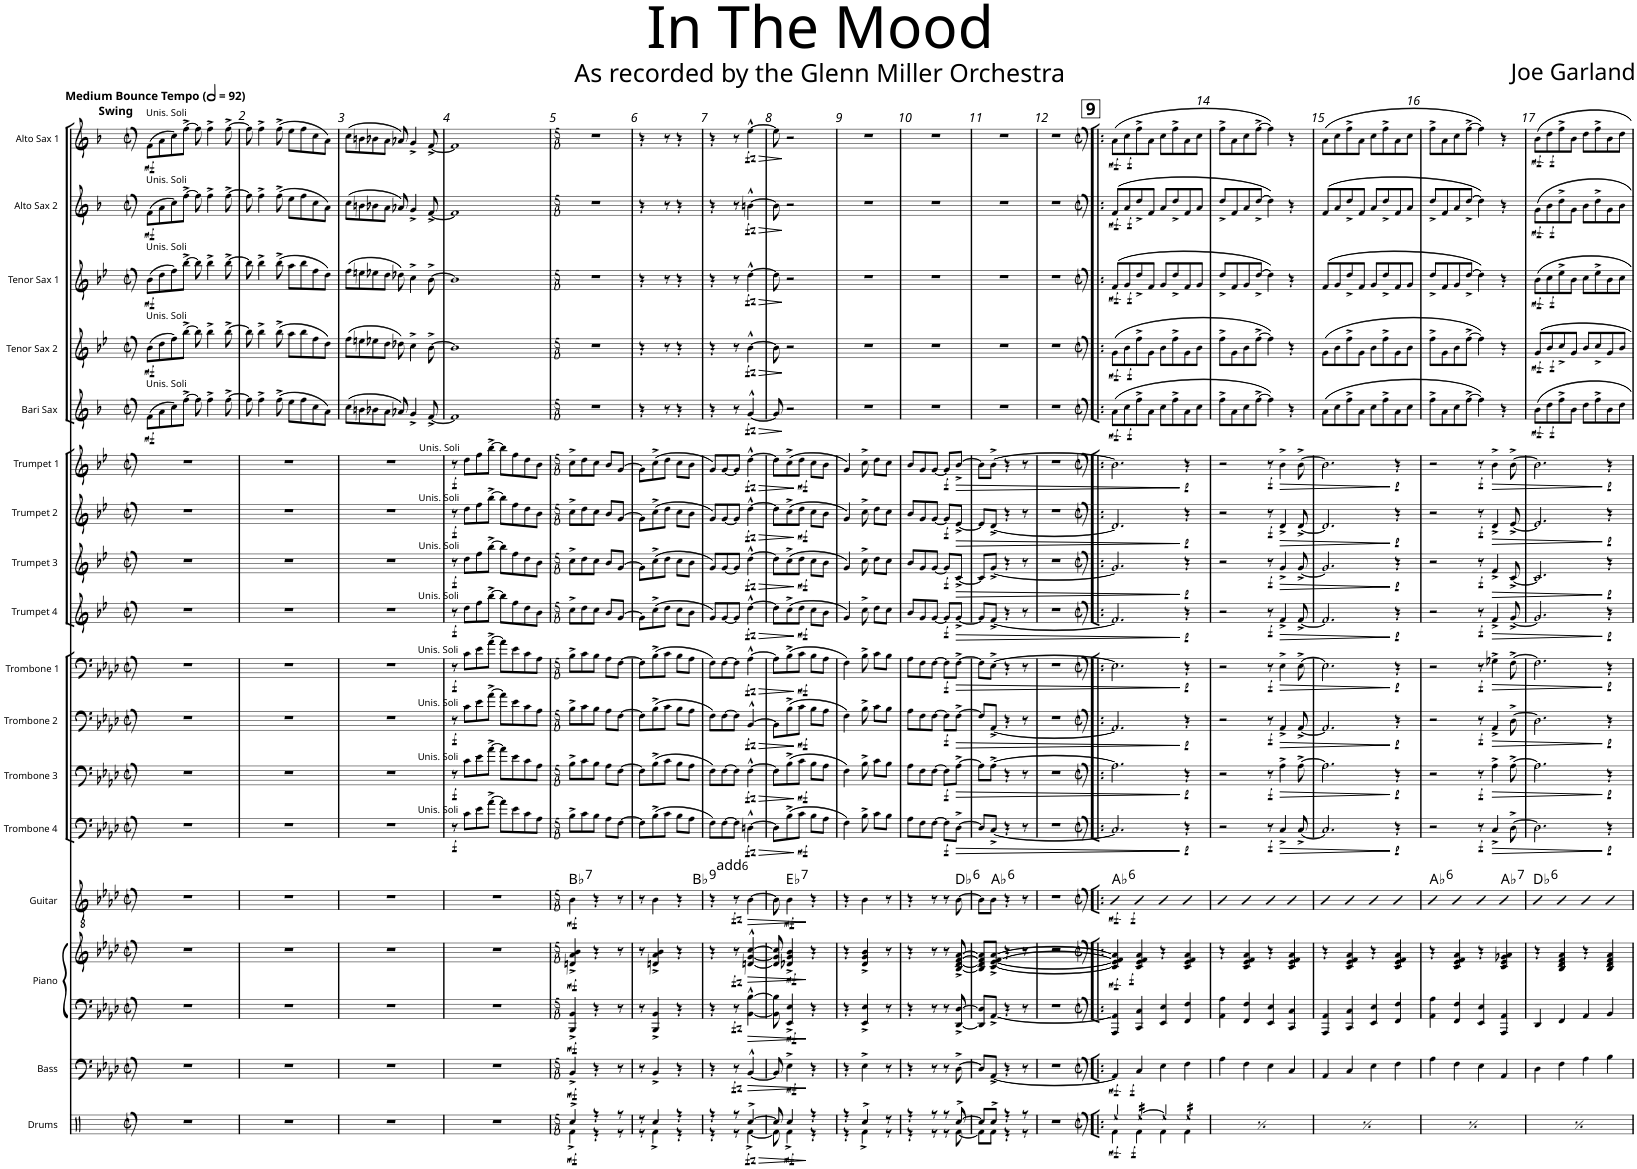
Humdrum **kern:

**kern	**dynam	**kern	**dynam	**kern	**kern	**dynam	**kern	**dynam	**harte	**kern	**dynam	**kern	**dynam	**kern	**dynam	**kern	**dynam	**kern	**dynam	**kern	**dynam	**kern	**dynam	**kern	**dynam	**kern	**dynam	**kern	**dynam	**kern	**dynam	**kern	**dynam	**kern	**dynam
*part17	*part17	*part16	*part16	*part15	*part15	*part15	*part14	*part14	*part14	*part13	*part13	*part12	*part12	*part11	*part11	*part10	*part10	*part9	*part9	*part8	*part8	*part7	*part7	*part6	*part6	*part5	*part5	*part4	*part4	*part3	*part3	*part2	*part2	*part1	*part1
*staff18	*staff18	*staff17	*staff17	*staff16	*staff15	*staff15/16	*staff14	*staff14	*	*staff13	*staff13	*staff12	*staff12	*staff11	*staff11	*staff10	*staff10	*staff9	*staff9	*staff8	*staff8	*staff7	*staff7	*staff6	*staff6	*staff5	*staff5	*staff4	*staff4	*staff3	*staff3	*staff2	*staff2	*staff1	*staff1
*I"Drums	*	*I"Bass	*	*I"Piano	*	*	*I"Guitar	*	*	*I"Trombone 4	*	*I"Trombone 3	*	*I"Trombone 2	*	*I"Trombone 1	*	*I"Trumpet 4	*	*I"Trumpet 3	*	*I"Trumpet 2	*	*I"Trumpet 1	*	*I"Bari Sax	*	*I"Tenor Sax 2	*	*I"Tenor Sax 1	*	*I"Alto Sax 2	*	*I"Alto Sax 1	*
*I'Drums	*	*I'Bass	*	*I'Pno.	*	*	*I'Gtr.	*	*	*I'Tbn. 4	*	*I'Tbn. 3	*	*I'Tbn. 2	*	*I'Tbn. 1	*	*I'Tpt. 4	*	*I'Tpt. 3	*	*I'Tpt. 2	*	*I'Tpt. 1	*	*I'Bari	*	*I'Tenor 2	*	*I'Tenor 1	*	*I'Alto 2	*	*I'Alto 1	*
*clefX	*	*clefF4	*	*clefF4	*clefG2	*	*clefGv2	*	*	*clefF4	*	*clefF4	*	*clefF4	*	*clefF4	*	*clefG2	*	*clefG2	*	*clefG2	*	*clefG2	*	*clefG2	*	*clefG2	*	*clefG2	*	*clefG2	*	*clefG2	*
*	*	*Trd7c12	*	*	*	*	*	*	*	*	*	*	*	*	*	*	*	*Trd1c2	*	*Trd1c2	*	*Trd1c2	*	*Trd1c2	*	*Trd12c21	*	*Trd8c14	*	*Trd8c14	*	*Trd5c9	*	*Trd5c9	*
*k[]	*	*k[b-e-a-d-]	*	*k[b-e-a-d-]	*k[b-e-a-d-]	*	*k[b-e-a-d-]	*	*	*k[b-e-a-d-]	*	*k[b-e-a-d-]	*	*k[b-e-a-d-]	*	*k[b-e-a-d-]	*	*k[b-e-]	*	*k[b-e-]	*	*k[b-e-]	*	*k[b-e-]	*	*k[b-]	*	*k[b-e-]	*	*k[b-e-]	*	*k[b-]	*	*k[b-]	*
*M2/2	*	*M2/2	*	*M2/2	*M2/2	*	*M2/2	*	*	*M2/2	*	*M2/2	*	*M2/2	*	*M2/2	*	*M2/2	*	*M2/2	*	*M2/2	*	*M2/2	*	*M2/2	*	*M2/2	*	*M2/2	*	*M2/2	*	*M2/2	*
*met(c|)	*	*met(c|)	*	*met(c|)	*met(c|)	*	*met(c|)	*	*	*met(c|)	*	*met(c|)	*	*met(c|)	*	*met(c|)	*	*met(c|)	*	*met(c|)	*	*met(c|)	*	*met(c|)	*	*met(c|)	*	*met(c|)	*	*met(c|)	*	*met(c|)	*	*met(c|)	*
*MM184	*	*MM184	*	*MM184	*MM184	*	*MM184	*	*	*MM184	*	*MM184	*	*MM184	*	*MM184	*	*MM184	*	*MM184	*	*MM184	*	*MM184	*	*MM184	*	*MM184	*	*MM184	*	*MM184	*	*MM184	*
=1	=1	=1	=1	=1	=1	=1	=1	=1	=1	=1	=1	=1	=1	=1	=1	=1	=1	=1	=1	=1	=1	=1	=1	=1	=1	=1	=1	=1	=1	=1	=1	=1	=1	=1	=1
!	!	!	!	!	!	!	!	!	!	!	!	!	!	!	!	!	!	!	!	!	!	!	!	!	!	!	!	!	!	!	!	!	!	!LO:TX:a:t=Unis. Soli	!
!	!	!	!	!	!	!	!	!	!	!	!	!	!	!	!	!	!	!	!	!	!	!	!	!	!	!	!	!	!	!	!	!	!	!LO:TX:a:B:t=Swing	!
!	!	!	!	!	!	!	!	!	!	!	!	!	!	!	!	!	!	!	!	!	!	!	!	!	!	!	!	!	!	!	!	!	!	!LO:TX:a:B:t=Medium Bounce Tempo	!
!	!	!	!	!	!	!	!	!	!	!	!	!	!	!	!	!	!	!	!	!	!	!	!	!	!	!	!	!	!	!	!	!LO:TX:a:t=Unis. Soli	!	!	!
!	!	!	!	!	!	!	!	!	!	!	!	!	!	!	!	!	!	!	!	!	!	!	!	!	!	!	!	!	!	!LO:TX:a:t=Unis. Soli	!	!	!	!	!
!	!	!	!	!	!	!	!	!	!	!	!	!	!	!	!	!	!	!	!	!	!	!	!	!	!	!	!	!LO:TX:a:t=Unis. Soli	!	!	!	!	!	!	!
!	!	!	!	!	!	!	!	!	!	!	!	!	!	!	!	!	!	!	!	!	!	!	!	!	!	!LO:TX:a:t=Unis. Soli	!	!	!	!	!	!	!	!	!
!	!	!	!	!	!	!	!	!	!	!	!	!	!	!	!	!	!	!	!	!	!	!	!	!	!	!	!LO:DY:b	!	!LO:DY:b	!	!LO:DY:b	!	!LO:DY:b	!	!LO:DY:b
1r	.	1r	.	1r	1r	.	1r	.	.	1r	.	1r	.	1r	.	1r	.	1r	.	1r	.	1r	.	1r	.	(8f\L	mf	(8b-\L	mf	(8b-\L	mf	(8f\L	mf	(8f\L	mf
.	.	.	.	.	.	.	.	.	.	.	.	.	.	.	.	.	.	.	.	.	.	.	.	.	.	8a\	.	8dd\	.	8dd\	.	8a\	.	8a\	.
.	.	.	.	.	.	.	.	.	.	.	.	.	.	.	.	.	.	.	.	.	.	.	.	.	.	8cc\)	.	8ff\)	.	8ff\)	.	8cc\)	.	8cc\)	.
.	.	.	.	.	.	.	.	.	.	.	.	.	.	.	.	.	.	.	.	.	.	.	.	.	.	[8ff^\J	.	[8bb-^\J	.	[8bb-^\J	.	[8ff^\J	.	[8ff^\J	.
.	.	.	.	.	.	.	.	.	.	.	.	.	.	.	.	.	.	.	.	.	.	.	.	.	.	8ff\]	.	8bb-\]	.	8bb-\]	.	8ff\]	.	8ff\]	.
.	.	.	.	.	.	.	.	.	.	.	.	.	.	.	.	.	.	.	.	.	.	.	.	.	.	4ff^\	.	4bb-^\	.	4bb-^\	.	4ff^\	.	4ff^\	.
.	.	.	.	.	.	.	.	.	.	.	.	.	.	.	.	.	.	.	.	.	.	.	.	.	.	[8ff^\	.	[8bb-^\	.	[8bb-^\	.	[8ff^\	.	[8ff^\	.
=2	=2	=2	=2	=2	=2	=2	=2	=2	=2	=2	=2	=2	=2	=2	=2	=2	=2	=2	=2	=2	=2	=2	=2	=2	=2	=2	=2	=2	=2	=2	=2	=2	=2	=2	=2
1r	.	1r	.	1r	1r	.	1r	.	.	1r	.	1r	.	1r	.	1r	.	1r	.	1r	.	1r	.	1r	.	8ff\]	.	8bb-\]	.	8bb-\]	.	8ff\]	.	8ff\]	.
.	.	.	.	.	.	.	.	.	.	.	.	.	.	.	.	.	.	.	.	.	.	.	.	.	.	4ff^\	.	4bb-^\	.	4bb-^\	.	4ff^\	.	4ff^\	.
.	.	.	.	.	.	.	.	.	.	.	.	.	.	.	.	.	.	.	.	.	.	.	.	.	.	(8ff^\	.	(8bb-^\	.	(8bb-^\	.	(8ff^\	.	(8ff^\	.
.	.	.	.	.	.	.	.	.	.	.	.	.	.	.	.	.	.	.	.	.	.	.	.	.	.	8ee\L	.	8aa\L	.	8aa\L	.	8ee\L	.	8ee\L	.
.	.	.	.	.	.	.	.	.	.	.	.	.	.	.	.	.	.	.	.	.	.	.	.	.	.	8ff\	.	8bb-\	.	8bb-\	.	8ff\	.	8ff\	.
.	.	.	.	.	.	.	.	.	.	.	.	.	.	.	.	.	.	.	.	.	.	.	.	.	.	8cc\	.	8ff\	.	8ff\	.	8cc\	.	8cc\	.
.	.	.	.	.	.	.	.	.	.	.	.	.	.	.	.	.	.	.	.	.	.	.	.	.	.	8a\J)	.	8dd\J)	.	8dd\J)	.	8a\J)	.	8a\J)	.
=3	=3	=3	=3	=3	=3	=3	=3	=3	=3	=3	=3	=3	=3	=3	=3	=3	=3	=3	=3	=3	=3	=3	=3	=3	=3	=3	=3	=3	=3	=3	=3	=3	=3	=3	=3
1r	.	1r	.	1r	1r	.	1r	.	.	1r	.	1r	.	1r	.	1r	.	1r	.	1r	.	1r	.	1r	.	(8cc\L	.	(8ff\L	.	(8ff\L	.	(8cc\L	.	(8cc\L	.
.	.	.	.	.	.	.	.	.	.	.	.	.	.	.	.	.	.	.	.	.	.	.	.	.	.	8bn\	.	8een\	.	8een\	.	8bn\	.	8bn\	.
.	.	.	.	.	.	.	.	.	.	.	.	.	.	.	.	.	.	.	.	.	.	.	.	.	.	8b-X\	.	8ee-X\	.	8ee-X\	.	8b-X\	.	8b-X\	.
.	.	.	.	.	.	.	.	.	.	.	.	.	.	.	.	.	.	.	.	.	.	.	.	.	.	8a\J	.	8dd\J	.	8dd\J	.	8a\J	.	8a\J	.
.	.	.	.	.	.	.	.	.	.	.	.	.	.	.	.	.	.	.	.	.	.	.	.	.	.	8a-X/)	.	8dd-X\)	.	8dd-X\)	.	8a-X/)	.	8a-X/)	.
.	.	.	.	.	.	.	.	.	.	.	.	.	.	.	.	.	.	.	.	.	.	.	.	.	.	4g^/	.	4cc^\	.	4cc^\	.	4g^/	.	4g^/	.
.	.	.	.	.	.	.	.	.	.	.	.	.	.	.	.	.	.	.	.	.	.	.	.	.	.	[8f^/	.	[8b-^\	.	[8b-^\	.	[8f^/	.	[8f^/	.
=4	=4	=4	=4	=4	=4	=4	=4	=4	=4	=4	=4	=4	=4	=4	=4	=4	=4	=4	=4	=4	=4	=4	=4	=4	=4	=4	=4	=4	=4	=4	=4	=4	=4	=4	=4
!	!	!	!	!	!	!	!	!	!	!	!	!	!	!	!	!	!	!	!	!	!	!	!	!LO:TX:a:t=Unis. Soli	!	!	!	!	!	!	!	!	!	!	!
!	!	!	!	!	!	!	!	!	!	!	!	!	!	!	!	!	!	!	!	!	!	!LO:TX:a:t=Unis. Soli	!	!	!	!	!	!	!	!	!	!	!	!	!
!	!	!	!	!	!	!	!	!	!	!	!	!	!	!	!	!	!	!	!	!LO:TX:a:t=Unis. Soli	!	!	!	!	!	!	!	!	!	!	!	!	!	!	!
!	!	!	!	!	!	!	!	!	!	!	!	!	!	!	!	!	!	!LO:TX:a:t=Unis. Soli	!	!	!	!	!	!	!	!	!	!	!	!	!	!	!	!	!
!	!	!	!	!	!	!	!	!	!	!	!	!	!	!	!	!LO:TX:a:t=Unis. Soli	!	!	!	!	!	!	!	!	!	!	!	!	!	!	!	!	!	!	!
!	!	!	!	!	!	!	!	!	!	!	!	!	!	!LO:TX:a:t=Unis. Soli	!	!	!	!	!	!	!	!	!	!	!	!	!	!	!	!	!	!	!	!	!
!	!	!	!	!	!	!	!	!	!	!	!	!LO:TX:a:t=Unis. Soli	!	!	!	!	!	!	!	!	!	!	!	!	!	!	!	!	!	!	!	!	!	!	!
!	!	!	!	!	!	!	!	!	!	!LO:TX:a:t=Unis. Soli	!	!	!	!	!	!	!	!	!	!	!	!	!	!	!	!	!	!	!	!	!	!	!	!	!
!	!	!	!	!	!	!	!	!	!	!	!LO:DY:b	!	!LO:DY:b	!	!LO:DY:b	!	!LO:DY:b	!	!LO:DY:b	!	!LO:DY:b	!	!LO:DY:b	!	!LO:DY:b	!	!	!	!	!	!	!	!	!	!
1r	.	1r	.	1r	1r	.	1r	.	.	8r	f	8r	f	8r	f	8r	f	8r	f	8r	f	8r	f	8r	f	1f]	.	1b-]	.	1b-]	.	1f]	.	1f]	.
.	.	.	.	.	.	.	.	.	.	8c\L	.	8c\L	.	8c\L	.	8c\L	.	8dd\L	.	8dd\L	.	8dd\L	.	8dd\L	.	.	.	.	.	.	.	.	.	.	.
.	.	.	.	.	.	.	.	.	.	8e-\	.	8e-\	.	8e-\	.	8e-\	.	8ff\	.	8ff\	.	8ff\	.	8ff\	.	.	.	.	.	.	.	.	.	.	.
.	.	.	.	.	.	.	.	.	.	[8a-^\J	.	[8a-^\J	.	[8a-^\J	.	[8a-^\J	.	[8bb-^\J	.	[8bb-^\J	.	[8bb-^\J	.	[8bb-^\J	.	.	.	.	.	.	.	.	.	.	.
.	.	.	.	.	.	.	.	.	.	8a-\L]	.	8a-\L]	.	8a-\L]	.	8a-\L]	.	8bb-\L]	.	8bb-\L]	.	8bb-\L]	.	8bb-\L]	.	.	.	.	.	.	.	.	.	.	.
.	.	.	.	.	.	.	.	.	.	8e-\	.	8e-\	.	8e-\	.	8e-\	.	8ff\	.	8ff\	.	8ff\	.	8ff\	.	.	.	.	.	.	.	.	.	.	.
.	.	.	.	.	.	.	.	.	.	8c\	.	8c\	.	8c\	.	8c\	.	8dd\	.	8dd\	.	8dd\	.	8dd\	.	.	.	.	.	.	.	.	.	.	.
.	.	.	.	.	.	.	.	.	.	8A-\J	.	8A-\J	.	8A-\J	.	8A-\J	.	8b-\J	.	8b-\J	.	8b-\J	.	8b-\J	.	.	.	.	.	.	.	.	.	.	.
=5	=5	=5	=5	=5	=5	=5	=5	=5	=5	=5	=5	=5	=5	=5	=5	=5	=5	=5	=5	=5	=5	=5	=5	=5	=5	=5	=5	=5	=5	=5	=5	=5	=5	=5	=5
*M5/8	*	*M5/8	*	*M5/8	*M5/8	*	*M5/8	*	*	*M5/8	*	*M5/8	*	*M5/8	*	*M5/8	*	*M5/8	*	*M5/8	*	*M5/8	*	*M5/8	*	*M5/8	*	*M5/8	*	*M5/8	*	*M5/8	*	*M5/8	*
*^	*	*	*	*	*	*	*	*	*	*	*	*	*	*	*	*	*	*	*	*	*	*	*	*	*	*	*	*	*	*	*	*	*	*	*
!	!	!LO:DY:b	!	!LO:DY:b	!	!	!LO:DY:b=2	!	!	!	!	!	!	!	!	!	!	!	!	!	!	!	!	!	!	!	!	!	!	!	!	!	!	!	!	!
!	!	!	!	!	!	!	!LO:DY:n=1:b	!	!LO:DY:b	!LO:H:kt=7	!	!	!	!	!	!	!	!	!	!	!	!	!	!	!	!	!	!	!	!	!	!	!	!	!	!
4Rcc^/	4Rf^\	mf	4BB-^/	mf	4BBB-/^ 4BB-/^	4dn/^ 4a-/^ 4b-/^	mf mf	4B-\	mf	Bb:7	8B-^\L	.	8B-^\L	.	8B-^\L	.	8B-^\L	.	8cc^\L	.	8cc^\L	.	8cc^\L	.	8cc^\L	.	8%5r	.	8%5r	.	8%5r	.	8%5r	.	8%5r	.
.	.	.	.	.	.	.	.	.	.	.	8c\	.	8c\	.	8c\	.	8c\	.	8dd\	.	8dd\	.	8dd\	.	8dd\	.	.	.	.	.	.	.	.	.	.	.
4r	4r	.	4r	.	4r	4r	.	4r	.	.	8B-\J	.	8B-\J	.	8B-\J	.	8B-\J	.	8cc\J	.	8cc\J	.	8cc\J	.	8cc\J	.	.	.	.	.	.	.	.	.	.	.
.	.	.	.	.	.	.	.	.	.	.	8A-\L	.	8A-\L	.	8A-\L	.	8A-\L	.	8b-/L	.	8b-/L	.	8b-/L	.	8b-/L	.	.	.	.	.	.	.	.	.	.	.
8r	8r	.	8r	.	8r	8r	.	8r	.	.	[8F\J	.	[8F\J	.	[8F\J	.	[8F\J	.	[8g/J	.	[8g/J	.	[8g/J	.	[8g/J	.	.	.	.	.	.	.	.	.	.	.
=6	=6	=6	=6	=6	=6	=6	=6	=6	=6	=6	=6	=6	=6	=6	=6	=6	=6	=6	=6	=6	=6	=6	=6	=6	=6	=6	=6	=6	=6	=6	=6	=6	=6	=6	=6	=6
8r	8r	.	8r	.	8r	8r	.	8r	.	.	8F\L]	.	8F\L]	.	8F\L]	.	8F\L]	.	8g\L]	.	8g\L]	.	8g\L]	.	8g\L]	.	4r	.	4r	.	4r	.	4r	.	4r	.
4Rcc/	4Rf^\	.	4BB-^/	.	4BBB-/^ 4BB-/^	4dn/^ 4a-/^ 4b-/^	.	4B-\	.	.	(8B-^\	.	(8B-^\	.	(8B-^\	.	(8B-^\	.	(8cc^\	.	(8cc^\	.	(8cc^\	.	(8cc^\	.	.	.	.	.	.	.	.	.	.	.
.	.	.	.	.	.	.	.	.	.	.	8c\J	.	8c\J	.	8c\J	.	8c\J	.	8dd\J	.	8dd\J	.	8dd\J	.	8dd\J	.	8r	.	8r	.	8r	.	8r	.	8r	.
!	!	!	!	!	!	!	!	!	!	!LO:H:kt=9	!	!	!	!	!	!	!	!	!	!	!	!	!	!	!	!	!	!	!	!	!	!	!	!	!	!
4r	4r	.	4r	.	4r	4r	.	4r	.	Bb:9(6)	8B-\L	.	8B-\L	.	8B-\L	.	8B-\L	.	8cc\L	.	8cc\L	.	8cc\L	.	8cc\L	.	4r	.	4r	.	4r	.	4r	.	4r	.
.	.	.	.	.	.	.	.	.	.	.	8A-\J	.	8A-\J	.	8A-\J	.	8A-\J	.	8b-\J	.	8b-\J	.	8b-\J	.	8b-\J	.	.	.	.	.	.	.	.	.	.	.
=7	=7	=7	=7	=7	=7	=7	=7	=7	=7	=7	=7	=7	=7	=7	=7	=7	=7	=7	=7	=7	=7	=7	=7	=7	=7	=7	=7	=7	=7	=7	=7	=7	=7	=7	=7	=7
4r	4r	.	4r	.	4r	4r	.	4r	.	.	8F\L)	.	8F\L)	.	8F\L)	.	8F\L)	.	8g/L)	.	8g/L)	.	8g/L)	.	8g/L)	.	4r	.	4r	.	4r	.	4r	.	4r	.
.	.	.	.	.	.	.	.	.	.	.	[8F\	.	[8F\	.	[8F\	.	[8F\	.	[8g/	.	[8g/	.	[8g/	.	[8g/	.	.	.	.	.	.	.	.	.	.	.
!	!	!	!	!LO:DY:b	!	!	!LO:DY:b=2	!	!	!	!	!	!	!	!	!	!	!	!	!	!	!	!	!	!	!	!	!	!	!	!	!	!	!	!	!
!	!	!	!	!	!	!	!LO:DY:n=1:b	!	!LO:DY:b	!	!	!	!	!	!	!	!	!	!	!	!	!	!	!	!	!	!	!	!	!	!	!	!	!	!	!
8r	8r	.	8r	fz	8r	8r	fz fz	8r	fz	.	8F\J]	.	8F\J]	.	8F\J]	.	8F\J]	.	8g/J]	.	8g/J]	.	8g/J]	.	8g/J]	.	8r	.	8r	.	8r	.	8r	.	8r	.
!	!	!LO:HP:b	!	!LO:HP:b	!	!	!LO:HP:b	!	!LO:HP:b	!	!	!LO:HP:b	!	!LO:HP:b	!	!LO:HP:b	!	!LO:HP:b	!	!LO:HP:b	!	!LO:HP:b	!	!LO:HP:b	!	!LO:HP:b	!	!LO:HP:b	!	!LO:HP:b	!	!LO:HP:b	!	!LO:HP:b	!	!LO:HP:b
!	!	!LO:DY:n=1:b	!	!	!	!	!	!	!	!	!	!LO:DY:n=1:b	!	!LO:DY:n=1:b	!	!LO:DY:n=1:b	!	!LO:DY:n=1:b	!	!LO:DY:n=1:b	!	!LO:DY:n=1:b	!	!LO:DY:n=1:b	!	!LO:DY:n=1:b	!	!LO:DY:n=1:b	!	!LO:DY:n=1:b	!	!LO:DY:n=1:b	!	!LO:DY:n=1:b	!	!LO:DY:n=1:b
[4Rcc^/	[4Rf^\	> fz	[4BB-^^/	>	[4BB-\^^ [4B-\^^	[4dn/^^ [4g/^^ [4cc/^^	>	[4B-\	>	.	[4Dn^^\	> fz	[4F^^\	> fz	[4BB-^^/	> fz	[4A-^^\	> fz	[4dd^^\	> fz	[4dd^^\	> fz	[4dd^^\	> fz	[4dd^^\	> fz	[4g^^/	> fz	[4b-^^\	> fz	[4dd^^\	> fz	[4bn^^\	> fz	[4ee^^\	> fz
=8	=8	=8	=8	=8	=8	=8	=8	=8	=8	=8	=8	=8	=8	=8	=8	=8	=8	=8	=8	=8	=8	=8	=8	=8	=8	=8	=8	=8	=8	=8	=8	=8	=8	=8	=8	=8
8Rcc/]	8Rf\]	.	8BB-/]	.	8BB-\] 8B-\]	8d/] 8g/] 8cc/]	.	8B-\]	.	.	8D\L]	.	8F\L]	.	8BB-\L]	.	8A-\L]	.	8dd\L]	.	8dd\L]	.	8dd\L]	.	8dd\L]	.	8g/]	.	8b-\]	.	8dd\]	.	8b\]	.	8ee\]	.
!	!	!LO:DY:b	!	!LO:DY:b	!	!	!LO:DY:b=2	!	!	!	!	!	!	!	!	!	!	!	!	!	!	!	!	!	!	!	!	!	!	!	!	!	!	!	!	!
!	!	!	!	!	!	!	!LO:DY:n=1:b	!	!LO:DY:b	!LO:H:kt=7	!	!	!	!	!	!	!	!	!	!	!	!	!	!	!	!	!	!	!	!	!	!	!	!	!	!
4Rcc/	4Rf^\	mf	4E-^\	mf	4EE-/^ 4E-/^	4d-X/^ 4g/^ 4b-/^	mf mf	4B-\	mf	Eb:7	(8B-^\	.	(8B-^\	.	(8B-^\	.	(8B-^\	.	(8cc^\	.	(8cc^\	.	(8cc^\	.	(8cc^\	.	2r	]	2r	]	2r	]	2r	]	2r	]
!	!	!	!	!	!	!	!	!	!	!	!	!LO:DY:n=1:b	!	!LO:DY:n=1:b	!	!LO:DY:n=1:b	!	!LO:DY:n=1:b	!	!LO:DY:n=1:b	!	!LO:DY:n=1:b	!	!LO:DY:n=1:b	!	!LO:DY:n=1:b	!	!	!	!	!	!	!	!	!	!
.	.	.	.	.	.	.	.	.	.	.	8c\J	] mf	8c\J	] mf	8c\J	] mf	8c\J	] mf	8dd\J	] mf	8dd\J	] mf	8dd\J	] mf	8dd\J	] mf	.	.	.	.	.	.	.	.	.	.
4r	4r	]	4r	]	4r	4r	]	4r	]	.	8B-\L	.	8B-\L	.	8B-\L	.	8B-\L	.	8cc\L	.	8cc\L	.	8cc\L	.	8cc\L	.	.	.	.	.	.	.	.	.	.	.
.	.	.	.	.	.	.	.	.	.	.	8A-\J	.	8A-\J	.	8A-\J	.	8A-\J	.	8b-\J	.	8b-\J	.	8b-\J	.	8b-\J	.	.	.	.	.	.	.	.	.	.	.
=9	=9	=9	=9	=9	=9	=9	=9	=9	=9	=9	=9	=9	=9	=9	=9	=9	=9	=9	=9	=9	=9	=9	=9	=9	=9	=9	=9	=9	=9	=9	=9	=9	=9	=9	=9	=9
4r	4r	.	4r	.	4r	4r	.	4r	.	.	4F\)	.	4F\)	.	4F\)	.	4F\)	.	4g/)	.	4g/)	.	4g/)	.	4g/)	.	8%5r	.	8%5r	.	8%5r	.	8%5r	.	8%5r	.
4Rcc^/	4Rf^\	.	4E-^\	.	4EE-/^ 4E-/^	4d-/^ 4g/^ 4b-/^	.	4B-\	.	.	8B-^\	.	8B-^\	.	8B-^\	.	8B-^\	.	8cc^\	.	8cc^\	.	8cc^\	.	8cc^\	.	.	.	.	.	.	.	.	.	.	.
.	.	.	.	.	.	.	.	.	.	.	8c\L	.	8c\L	.	8c\L	.	8c\L	.	8dd\L	.	8dd\L	.	8dd\L	.	8dd\L	.	.	.	.	.	.	.	.	.	.	.
8r	8r	.	8r	.	8r	8r	.	8r	.	.	8B-\J	.	8B-\J	.	8B-\J	.	8B-\J	.	8cc\J	.	8cc\J	.	8cc\J	.	8cc\J	.	.	.	.	.	.	.	.	.	.	.
=10	=10	=10	=10	=10	=10	=10	=10	=10	=10	=10	=10	=10	=10	=10	=10	=10	=10	=10	=10	=10	=10	=10	=10	=10	=10	=10	=10	=10	=10	=10	=10	=10	=10	=10	=10	=10
4r	4r	.	4r	.	4r	4r	.	4r	.	.	8A-\L	.	8A-\L	.	8A-\L	.	8A-\L	.	8b-/L	.	8b-/L	.	8b-/L	.	8b-/L	.	8%5r	.	8%5r	.	8%5r	.	8%5r	.	8%5r	.
.	.	.	.	.	.	.	.	.	.	.	8F\	.	8F\	.	8F\	.	8F\	.	8g/	.	8g/	.	8g/	.	8g/	.	.	.	.	.	.	.	.	.	.	.
8r	8r	.	8r	.	8r	8r	.	8r	.	.	[8F\J	.	[8F\J	.	[8F\J	.	[8F\J	.	[8g/J	.	[8g/J	.	[8g/J	.	[8g/J	.	.	.	.	.	.	.	.	.	.	.
!	!	!	!	!	!	!	!	!	!	!	!	!LO:DY:b	!	!LO:DY:b	!	!LO:DY:b	!	!LO:DY:b	!	!LO:DY:b	!	!LO:DY:b	!	!LO:DY:b	!	!LO:DY:b	!	!	!	!	!	!	!	!	!	!
8r	8r	.	8r	.	8r	8r	.	8r	.	.	8F\L]	f	8F\L]	f	8F\L]	f	8F\L]	f	8g/L]	f	8g/L]	f	8g/L]	f	8g/L]	f	.	.	.	.	.	.	.	.	.	.
!	!	!	!	!	!	!	!	!	!	!LO:H:kt=6	!	!LO:HP:b	!	!LO:HP:b	!	!LO:HP:b	!	!LO:HP:b	!	!LO:HP:b	!	!LO:HP:b	!	!LO:HP:b	!	!LO:HP:b	!	!	!	!	!	!	!	!	!	!
[8Rcc^/	[8Rf\	.	[8D-^\	.	[8DD-/^ [8D-/^	[8B-/^ [8d-/^ [8f/^ [8a-/^	.	[8B-\	.	Db:maj6	[8D-^\J	>	[8A-^\J	>	[8F^\J	>	[8F^\J	>	[8g^/J	>	[8c^/J	>	[8e-^/J	>	[8b-^/J	>	.	.	.	.	.	.	.	.	.	.
=11	=11	=11	=11	=11	=11	=11	=11	=11	=11	=11	=11	=11	=11	=11	=11	=11	=11	=11	=11	=11	=11	=11	=11	=11	=11	=11	=11	=11	=11	=11	=11	=11	=11	=11	=11	=11
8Rcc/L]	8Rf\L]	.	8D-/L]	.	8DD-/] 8D-/]L	8B-/] 8d-/] 8f/] 8a-/]L	.	8B-\L]	.	.	8D-/L]	.	8A-\L]	.	8F/L]	.	8F\L]	.	8g/L]	.	8c/L]	.	8e-/L]	.	8b-\L]	.	8%5r	.	8%5r	.	8%5r	.	8%5r	.	8%5r	.
!	!	!	!	!	!	!	!	!	!	!LO:H:kt=6	!	!	!	!	!	!	!	!	!	!	!	!	!	!	!	!	!	!	!	!	!	!	!	!	!	!
8Rcc^/J	8Rf\J	.	[8AA-^/J	.	[8AA-^/J	[8c/^ [8e-/^ [8f/^ [8a-/^J	.	8B-\J	.	Ab:maj6	[8C^/J	.	[8A-^\J	.	[8AA-^/J	.	[8E-^\J	.	[8f^/J	.	[8g^/J	.	[8d^/J	.	[8b-^\J	.	.	.	.	.	.	.	.	.	.	.
4r	4r	.	4r	.	4r	4r	.	4r	.	.	4r	.	4r	.	4r	.	4r	.	4r	.	4r	.	4r	.	4r	.	.	.	.	.	.	.	.	.	.	.
8r	8r	.	8r	.	8r	8r	.	8r	.	.	8r	.	8r	.	8r	.	8r	.	8r	.	8r	.	8r	.	8r	.	.	.	.	.	.	.	.	.	.	.
*v	*v	*	*	*	*	*	*	*	*	*	*	*	*	*	*	*	*	*	*	*	*	*	*	*	*	*	*	*	*	*	*	*	*	*	*	*
=12	=12	=12	=12	=12	=12	=12	=12	=12	=12	=12	=12	=12	=12	=12	=12	=12	=12	=12	=12	=12	=12	=12	=12	=12	=12	=12	=12	=12	=12	=12	=12	=12	=12	=12	=12
8%5r	.	8%5r	.	8%5r	8%5r	.	8%5r	.	.	8%5r	.	8%5r	.	8%5r	.	8%5r	.	8%5r	.	8%5r	.	8%5r	.	8%5r	.	8%5r	.	8%5r	.	8%5r	.	8%5r	.	8%5r	.
!!LO:REH:place=s1:a:B:rj:fs=18:t=9
=13!|:	=13!|:	=13!|:	=13!|:	=13!|:	=13!|:	=13!|:	=13!|:	=13!|:	=13!|:	=13!|:	=13!|:	=13!|:	=13!|:	=13!|:	=13!|:	=13!|:	=13!|:	=13!|:	=13!|:	=13!|:	=13!|:	=13!|:	=13!|:	=13!|:	=13!|:	=13!|:	=13!|:	=13!|:	=13!|:	=13!|:	=13!|:	=13!|:	=13!|:	=13!|:	=13!|:
*M2/2	*	*M2/2	*	*M2/2	*M2/2	*	*M2/2	*	*	*M2/2	*	*M2/2	*	*M2/2	*	*M2/2	*	*M2/2	*	*M2/2	*	*M2/2	*	*M2/2	*	*M2/2	*	*M2/2	*	*M2/2	*	*M2/2	*	*M2/2	*
*met(c|)	*	*met(c|)	*	*met(c|)	*met(c|)	*	*met(c|)	*	*	*met(c|)	*	*met(c|)	*	*met(c|)	*	*met(c|)	*	*met(c|)	*	*met(c|)	*	*met(c|)	*	*met(c|)	*	*met(c|)	*	*met(c|)	*	*met(c|)	*	*met(c|)	*	*met(c|)	*
*^	*	*	*	*	*	*	*	*	*	*	*	*	*	*	*	*	*	*	*	*	*	*	*	*	*	*	*	*	*	*	*	*	*	*	*
!	!	!LO:DY:b	!	!	!	!	!	!	!	!	!	!	!	!	!	!	!	!	!	!	!	!	!	!	!	!	!	!	!	!	!	!	!	!	!	!
!	!	!LO:DY:n=1:b	!	!LO:DY:b	!	!	!	!	!	!	!	!	!	!	!	!	!	!	!	!	!	!	!	!	!	!	!	!	!	!	!	!	!	!	!	!
!	!	!	!	!LO:DY:n=1:b	!	!	!LO:DY:b	!	!	!	!	!	!	!	!	!	!	!	!	!	!	!	!	!	!	!	!	!	!	!	!	!	!	!	!	!
!	!	!	!	!	!	!	!LO:DY:n=1:b	!	!LO:DY:b	!	!	!	!	!	!	!	!	!	!	!	!	!	!	!	!	!	!	!	!	!	!	!	!	!	!	!
!	!	!	!	!	!	!	!	!	!LO:DY:n=1:b	!	!	!	!	!	!	!	!	!	!	!	!	!	!	!	!	!	!	!LO:DY:b	!	!	!	!	!	!	!	!
!	!	!	!	!	!	!	!	!	!	!	!	!	!	!	!	!	!	!	!	!	!	!	!	!	!	!	!	!LO:DY:n=1:b	!	!LO:DY:b	!	!	!	!	!	!
!	!	!	!	!	!	!	!	!	!	!	!	!	!	!	!	!	!	!	!	!	!	!	!	!	!	!	!	!	!	!LO:DY:n=1:b	!	!LO:DY:b	!	!	!	!
!	!	!	!	!	!	!	!	!	!	!	!	!	!	!	!	!	!	!	!	!	!	!	!	!	!	!	!	!	!	!	!	!LO:DY:n=1:b	!	!LO:DY:b	!	!
!	!	!	!	!	!	!	!	!	!	!	!	!	!	!	!	!	!	!	!	!	!	!	!	!	!	!	!	!	!	!	!	!	!	!LO:DY:n=1:b	!	!LO:DY:b
!	!	!	!	!	!	!	!	!	!	!LO:H:kt=6	!	!	!	!	!	!	!	!	!	!	!	!	!	!	!	!	!	!	!	!	!	!	!	!	!	!LO:DY:n=1:b
4Ree/	4Rf\	mf other-dynamics	4AA-/]	mf other-dynamics	4AAA-/ 4AA-/]	4c/] 4e-/] 4f/] 4a-/]	mf other-dynamics	4B-	mf other-dynamics	Ab:maj6	2.C/]	.	2.A-\]	.	2.AA-/]	.	2.E-\]	.	2.f/]	.	2.g/]	.	2.d/]	.	2.b-\]	.	(8a\L	mf other-dynamics	(8g\L	mf other-dynamics	(8f/L	mf other-dynamics	(8f/L	mf other-dynamics	(8a\L	mf other-dynamics
!	!	!	!	!	!	!	!	!	!	!	!	!	!	!	!	!	!	!	!	!	!	!	!	!	!	!	!	!LO:DY:n=2:b	!	!LO:DY:n=2:b	!	!LO:DY:n=2:b	!	!LO:DY:n=2:b	!	!LO:DY:n=2:b
.	.	.	.	.	.	.	.	.	.	.	.	.	.	.	.	.	.	.	.	.	.	.	.	.	.	.	8cc\	f	8b-\	f	8g/	f	8a/	f	8cc\	f
!	!	!LO:DY:n=2:b	!	!LO:DY:n=2:b	!	!	!LO:DY:n=2:b	!	!LO:DY:n=2:b	!	!	!	!	!	!	!	!	!	!	!	!	!	!	!	!	!	!	!	!	!	!	!	!	!	!	!
*tremolo	*	*	*	*	*	*	*	*	*	*	*	*	*	*	*	*	*	*	*	*	*	*	*	*	*	*	*	*	*	*	*	*	*	*	*	*
[16Ree/LL	4Rf\	f	4C/	f	4CC/ 4C/	4c/ 4e-/ 4f/ 4a-/	f	4B-	f	.	.	.	.	.	.	.	.	.	.	.	.	.	.	.	.	.	8ff^\	.	8ff^\	.	8dd^/	.	8dd^/	.	8ff^\	.
16Ree/	.	.	.	.	.	.	.	.	.	.	.	.	.	.	.	.	.	.	.	.	.	.	.	.	.	.	.	.	.	.	.	.	.	.	.	.
16Ree/	.	.	.	.	.	.	.	.	.	.	.	.	.	.	.	.	.	.	.	.	.	.	.	.	.	.	8a\J	.	8g\J	.	8f/J	.	8f/J	.	8a\J	.
16Ree/JJ	.	.	.	.	.	.	.	.	.	.	.	.	.	.	.	.	.	.	.	.	.	.	.	.	.	.	.	.	.	.	.	.	.	.	.	.
*Xtremolo	*	*	*	*	*	*	*	*	*	*	*	*	*	*	*	*	*	*	*	*	*	*	*	*	*	*	*	*	*	*	*	*	*	*	*	*
4Ree/]	4Rf\	.	4E-\	.	4EE-/ 4E-/	4r	.	4B-	.	.	.	.	.	.	.	.	.	.	.	.	.	.	.	.	.	.	8cc\L	.	8b-\L	.	8g/L	.	8a/L	.	8cc\L	.
.	.	.	.	.	.	.	.	.	.	.	.	.	.	.	.	.	.	.	.	.	.	.	.	.	.	.	8ff^\	.	8ff^\	.	8dd^/	.	8dd^/	.	8ff^\	.
!	!	!	!	!	!	!	!	!	!	!	!	!LO:DY:n=1:b	!	!LO:DY:n=1:b	!	!LO:DY:n=1:b	!	!LO:DY:n=1:b	!	!LO:DY:n=1:b	!	!LO:DY:n=1:b	!	!LO:DY:n=1:b	!	!LO:DY:n=1:b	!	!	!	!	!	!	!	!	!	!
*tremolo	*	*	*	*	*	*	*	*	*	*	*	*	*	*	*	*	*	*	*	*	*	*	*	*	*	*	*	*	*	*	*	*	*	*	*	*
16Ree/LL	4Rf\	.	4F\	.	4FF/ 4F/	4c/ 4e-/ 4f/ 4a-/	.	4B-	.	.	4r	] p	4r	] p	4r	] p	4r	] p	4r	] p	4r	] p	4r	] p	4r	] p	8a\	.	8g\	.	8f/	.	8f/	.	8a\	.
16Ree/	.	.	.	.	.	.	.	.	.	.	.	.	.	.	.	.	.	.	.	.	.	.	.	.	.	.	.	.	.	.	.	.	.	.	.	.
16Ree/	.	.	.	.	.	.	.	.	.	.	.	.	.	.	.	.	.	.	.	.	.	.	.	.	.	.	8cc\J	.	8b-\J	.	8g/J	.	8a/J	.	8cc\J	.
16Ree/JJ	.	.	.	.	.	.	.	.	.	.	.	.	.	.	.	.	.	.	.	.	.	.	.	.	.	.	.	.	.	.	.	.	.	.	.	.
*Xtremolo	*	*	*	*	*	*	*	*	*	*	*	*	*	*	*	*	*	*	*	*	*	*	*	*	*	*	*	*	*	*	*	*	*	*	*	*
=14	=14	=14	=14	=14	=14	=14	=14	=14	=14	=14	=14	=14	=14	=14	=14	=14	=14	=14	=14	=14	=14	=14	=14	=14	=14	=14	=14	=14	=14	=14	=14	=14	=14	=14	=14	=14
!	!	!LO:DY:b	!	!	!	!	!	!	!	!	!	!	!	!	!	!	!	!	!	!	!	!	!	!	!	!	!	!	!	!	!	!	!	!	!	!
!	!	!LO:DY:n=1:b	!	!	!	!	!	!	!	!	!	!	!	!	!	!	!	!	!	!	!	!	!	!	!	!	!	!	!	!	!	!	!	!	!	!
4Ree/	4Rf\	mf other-dynamics	4A-\	.	4AA-\ 4A-\	4r	.	4B-	.	.	2r	.	2r	.	2r	.	2r	.	2r	.	2r	.	2r	.	2r	.	8ff^\L	.	8ff^\L	.	8dd^/L	.	8dd^/L	.	8ff^\L	.
.	.	.	.	.	.	.	.	.	.	.	.	.	.	.	.	.	.	.	.	.	.	.	.	.	.	.	8a\	.	8g\	.	8f/	.	8f/	.	8a\	.
!	!	!LO:DY:n=2:b	!	!	!	!	!	!	!	!	!	!	!	!	!	!	!	!	!	!	!	!	!	!	!	!	!	!	!	!	!	!	!	!	!	!
*tremolo	*	*	*	*	*	*	*	*	*	*	*	*	*	*	*	*	*	*	*	*	*	*	*	*	*	*	*	*	*	*	*	*	*	*	*	*
[16Ree/LL	4Rf\	f	4F\	.	4FF/ 4F/	4c/ 4e-/ 4f/ 4a-/	.	4B-	.	.	.	.	.	.	.	.	.	.	.	.	.	.	.	.	.	.	8cc\	.	8b-\	.	8g/	.	8a/	.	8cc\	.
16Ree/	.	.	.	.	.	.	.	.	.	.	.	.	.	.	.	.	.	.	.	.	.	.	.	.	.	.	.	.	.	.	.	.	.	.	.	.
16Ree/	.	.	.	.	.	.	.	.	.	.	.	.	.	.	.	.	.	.	.	.	.	.	.	.	.	.	[8ff^\J	.	[8ff^\J	.	[8dd^/J	.	[8dd^/J	.	[8ff^\J	.
16Ree/JJ	.	.	.	.	.	.	.	.	.	.	.	.	.	.	.	.	.	.	.	.	.	.	.	.	.	.	.	.	.	.	.	.	.	.	.	.
*Xtremolo	*	*	*	*	*	*	*	*	*	*	*	*	*	*	*	*	*	*	*	*	*	*	*	*	*	*	*	*	*	*	*	*	*	*	*	*
!	!	!	!	!	!	!	!	!	!	!	!	!LO:DY:b	!	!LO:DY:b	!	!LO:DY:b	!	!LO:DY:b	!	!LO:DY:b	!	!LO:DY:b	!	!LO:DY:b	!	!LO:DY:b	!	!	!	!	!	!	!	!	!	!
4Ree/]	4Rf\	.	4E-\	.	4EE-/ 4E-/	4r	.	4B-	.	.	8r	f	8r	f	8r	f	8r	f	8r	f	8r	f	8r	f	8r	f	4ff\])	.	4ff\])	.	4dd\])	.	4dd\])	.	4ff\])	.
!	!	!	!	!	!	!	!	!	!	!	!	!LO:HP:b	!	!LO:HP:b	!	!LO:HP:b	!	!LO:HP:b	!	!LO:HP:b	!	!LO:HP:b	!	!LO:HP:b	!	!LO:HP:b	!	!	!	!	!	!	!	!	!	!
.	.	.	.	.	.	.	.	.	.	.	4C^/	>	4A-^\	>	4AA-^/	>	4E-^\	>	4f^/	>	4g^/	>	4d^/	>	4b-^\	>	.	.	.	.	.	.	.	.	.	.
*tremolo	*	*	*	*	*	*	*	*	*	*	*	*	*	*	*	*	*	*	*	*	*	*	*	*	*	*	*	*	*	*	*	*	*	*	*	*
16Ree/LL	4Rf\	.	4C/	.	4CC/ 4C/	4c/ 4e-/ 4f/ 4a-/	.	4B-	.	.	.	.	.	.	.	.	.	.	.	.	.	.	.	.	.	.	4r	.	4r	.	4r	.	4r	.	4r	.
16Ree/	.	.	.	.	.	.	.	.	.	.	.	.	.	.	.	.	.	.	.	.	.	.	.	.	.	.	.	.	.	.	.	.	.	.	.	.
16Ree/	.	.	.	.	.	.	.	.	.	.	[8C^/	.	[8A-^\	.	[8AA-^/	.	[8E-^\	.	[8f^/	.	[8g^/	.	[8d^/	.	[8b-^\	.	.	.	.	.	.	.	.	.	.	.
16Ree/JJ	.	.	.	.	.	.	.	.	.	.	.	.	.	.	.	.	.	.	.	.	.	.	.	.	.	.	.	.	.	.	.	.	.	.	.	.
*Xtremolo	*	*	*	*	*	*	*	*	*	*	*	*	*	*	*	*	*	*	*	*	*	*	*	*	*	*	*	*	*	*	*	*	*	*	*	*
=15	=15	=15	=15	=15	=15	=15	=15	=15	=15	=15	=15	=15	=15	=15	=15	=15	=15	=15	=15	=15	=15	=15	=15	=15	=15	=15	=15	=15	=15	=15	=15	=15	=15	=15	=15	=15
!	!	!LO:DY:b	!	!	!	!	!	!	!	!	!	!	!	!	!	!	!	!	!	!	!	!	!	!	!	!	!	!	!	!	!	!	!	!	!	!
!	!	!LO:DY:n=1:b	!	!	!	!	!	!	!	!	!	!	!	!	!	!	!	!	!	!	!	!	!	!	!	!	!	!	!	!	!	!	!	!	!	!
4Ree/	4Rf\	mf other-dynamics	4AA-/	.	4AAA-/ 4AA-/	4r	.	4B-	.	.	2.C/]	.	2.A-\]	.	2.AA-/]	.	2.E-\]	.	2.f/]	.	2.g/]	.	2.d/]	.	2.b-\]	.	(8a\L	.	(8g\L	.	(8f/L	.	(8f/L	.	(8a\L	.
.	.	.	.	.	.	.	.	.	.	.	.	.	.	.	.	.	.	.	.	.	.	.	.	.	.	.	8cc\	.	8b-\	.	8g/	.	8a/	.	8cc\	.
!	!	!LO:DY:n=2:b	!	!	!	!	!	!	!	!	!	!	!	!	!	!	!	!	!	!	!	!	!	!	!	!	!	!	!	!	!	!	!	!	!	!
*tremolo	*	*	*	*	*	*	*	*	*	*	*	*	*	*	*	*	*	*	*	*	*	*	*	*	*	*	*	*	*	*	*	*	*	*	*	*
[16Ree/LL	4Rf\	f	4C/	.	4CC/ 4C/	4c/ 4e-/ 4f/ 4a-/	.	4B-	.	.	.	.	.	.	.	.	.	.	.	.	.	.	.	.	.	.	8ff^\	.	8ff^\	.	8dd^/	.	8dd^/	.	8ff^\	.
16Ree/	.	.	.	.	.	.	.	.	.	.	.	.	.	.	.	.	.	.	.	.	.	.	.	.	.	.	.	.	.	.	.	.	.	.	.	.
16Ree/	.	.	.	.	.	.	.	.	.	.	.	.	.	.	.	.	.	.	.	.	.	.	.	.	.	.	8a\J	.	8g\J	.	8f/J	.	8f/J	.	8a\J	.
16Ree/JJ	.	.	.	.	.	.	.	.	.	.	.	.	.	.	.	.	.	.	.	.	.	.	.	.	.	.	.	.	.	.	.	.	.	.	.	.
*Xtremolo	*	*	*	*	*	*	*	*	*	*	*	*	*	*	*	*	*	*	*	*	*	*	*	*	*	*	*	*	*	*	*	*	*	*	*	*
4Ree/]	4Rf\	.	4E-\	.	4EE-/ 4E-/	4r	.	4B-	.	.	.	.	.	.	.	.	.	.	.	.	.	.	.	.	.	.	8cc\L	.	8b-\L	.	8g/L	.	8a/L	.	8cc\L	.
.	.	.	.	.	.	.	.	.	.	.	.	.	.	.	.	.	.	.	.	.	.	.	.	.	.	.	8ff^\	.	8ff^\	.	8dd^/	.	8dd^/	.	8ff^\	.
!	!	!	!	!	!	!	!	!	!	!	!	!LO:DY:n=1:b	!	!LO:DY:n=1:b	!	!LO:DY:n=1:b	!	!LO:DY:n=1:b	!	!LO:DY:n=1:b	!	!LO:DY:n=1:b	!	!LO:DY:n=1:b	!	!LO:DY:n=1:b	!	!	!	!	!	!	!	!	!	!
*tremolo	*	*	*	*	*	*	*	*	*	*	*	*	*	*	*	*	*	*	*	*	*	*	*	*	*	*	*	*	*	*	*	*	*	*	*	*
16Ree/LL	4Rf\	.	4F\	.	4FF/ 4F/	4c/ 4e-/ 4f/ 4a-/	.	4B-	.	.	4r	] p	4r	] p	4r	] p	4r	] p	4r	] p	4r	] p	4r	] p	4r	] p	8a\	.	8g\	.	8f/	.	8f/	.	8a\	.
16Ree/	.	.	.	.	.	.	.	.	.	.	.	.	.	.	.	.	.	.	.	.	.	.	.	.	.	.	.	.	.	.	.	.	.	.	.	.
16Ree/	.	.	.	.	.	.	.	.	.	.	.	.	.	.	.	.	.	.	.	.	.	.	.	.	.	.	8cc\J	.	8b-\J	.	8g/J	.	8a/J	.	8cc\J	.
16Ree/JJ	.	.	.	.	.	.	.	.	.	.	.	.	.	.	.	.	.	.	.	.	.	.	.	.	.	.	.	.	.	.	.	.	.	.	.	.
*Xtremolo	*	*	*	*	*	*	*	*	*	*	*	*	*	*	*	*	*	*	*	*	*	*	*	*	*	*	*	*	*	*	*	*	*	*	*	*
=16	=16	=16	=16	=16	=16	=16	=16	=16	=16	=16	=16	=16	=16	=16	=16	=16	=16	=16	=16	=16	=16	=16	=16	=16	=16	=16	=16	=16	=16	=16	=16	=16	=16	=16	=16	=16
!	!	!LO:DY:b	!	!	!	!	!	!	!	!	!	!	!	!	!	!	!	!	!	!	!	!	!	!	!	!	!	!	!	!	!	!	!	!	!	!
!	!	!LO:DY:n=1:b	!	!	!	!	!	!	!	!LO:H:kt=6	!	!	!	!	!	!	!	!	!	!	!	!	!	!	!	!	!	!	!	!	!	!	!	!	!	!
4Ree/	4Rf\	mf other-dynamics	4A-\	.	4AA-\ 4A-\	4r	.	4B-	.	Ab:maj6	2r	.	2r	.	2r	.	2r	.	2r	.	2r	.	2r	.	2r	.	8ff^\L	.	8ff^\L	.	8dd^/L	.	8dd^/L	.	8ff^\L	.
.	.	.	.	.	.	.	.	.	.	.	.	.	.	.	.	.	.	.	.	.	.	.	.	.	.	.	8a\	.	8g\	.	8f/	.	8f/	.	8a\	.
!	!	!LO:DY:n=2:b	!	!	!	!	!	!	!	!	!	!	!	!	!	!	!	!	!	!	!	!	!	!	!	!	!	!	!	!	!	!	!	!	!	!
*tremolo	*	*	*	*	*	*	*	*	*	*	*	*	*	*	*	*	*	*	*	*	*	*	*	*	*	*	*	*	*	*	*	*	*	*	*	*
[16Ree/LL	4Rf\	f	4F\	.	4FF/ 4F/	4c/ 4e-/ 4f/ 4a-/	.	4B-	.	.	.	.	.	.	.	.	.	.	.	.	.	.	.	.	.	.	8cc\	.	8b-\	.	8g/	.	8a/	.	8cc\	.
16Ree/	.	.	.	.	.	.	.	.	.	.	.	.	.	.	.	.	.	.	.	.	.	.	.	.	.	.	.	.	.	.	.	.	.	.	.	.
16Ree/	.	.	.	.	.	.	.	.	.	.	.	.	.	.	.	.	.	.	.	.	.	.	.	.	.	.	[8ff^\J	.	[8ff^\J	.	[8dd^/J	.	[8dd^/J	.	[8ff^\J	.
16Ree/JJ	.	.	.	.	.	.	.	.	.	.	.	.	.	.	.	.	.	.	.	.	.	.	.	.	.	.	.	.	.	.	.	.	.	.	.	.
*Xtremolo	*	*	*	*	*	*	*	*	*	*	*	*	*	*	*	*	*	*	*	*	*	*	*	*	*	*	*	*	*	*	*	*	*	*	*	*
!	!	!	!	!	!	!	!	!	!	!	!	!LO:DY:b	!	!LO:DY:b	!	!LO:DY:b	!	!LO:DY:b	!	!LO:DY:b	!	!LO:DY:b	!	!LO:DY:b	!	!LO:DY:b	!	!	!	!	!	!	!	!	!	!
4Ree/]	4Rf\	.	4E-\	.	4EE-/ 4E-/	4r	.	4B-	.	.	8r	f	8r	f	8r	f	8r	f	8r	f	8r	f	8r	f	8r	f	4ff\])	.	4ff\])	.	4dd\])	.	4dd\])	.	4ff\])	.
!	!	!	!	!	!	!	!	!	!	!	!	!LO:HP:b	!	!LO:HP:b	!	!LO:HP:b	!	!LO:HP:b	!	!LO:HP:b	!	!LO:HP:b	!	!LO:HP:b	!	!LO:HP:b	!	!	!	!	!	!	!	!	!	!
.	.	.	.	.	.	.	.	.	.	.	4C^/	>	4A-^\	>	4AA-^/	>	4G-X^\	>	4f^/	>	4f^/	>	4d^/	>	4b-^\	>	.	.	.	.	.	.	.	.	.	.
!	!	!	!	!	!	!	!	!	!	!LO:H:kt=7	!	!	!	!	!	!	!	!	!	!	!	!	!	!	!	!	!	!	!	!	!	!	!	!	!	!
*tremolo	*	*	*	*	*	*	*	*	*	*	*	*	*	*	*	*	*	*	*	*	*	*	*	*	*	*	*	*	*	*	*	*	*	*	*	*
16Ree/LL	4Rf\	.	4AA-/	.	4AAA-/ 4AA-/	4c/ 4e-/ 4g-X/ 4a-/	.	4B-	.	Ab:7	.	.	.	.	.	.	.	.	.	.	.	.	.	.	.	.	4r	.	4r	.	4r	.	4r	.	4r	.
16Ree/	.	.	.	.	.	.	.	.	.	.	.	.	.	.	.	.	.	.	.	.	.	.	.	.	.	.	.	.	.	.	.	.	.	.	.	.
16Ree/	.	.	.	.	.	.	.	.	.	.	[8D-^\	.	[8A-^\	.	[8D-^\	.	[8F^\	.	[8g^/	.	[8c^/	.	[8e-^/	.	[8b-^\	.	.	.	.	.	.	.	.	.	.	.
16Ree/JJ	.	.	.	.	.	.	.	.	.	.	.	.	.	.	.	.	.	.	.	.	.	.	.	.	.	.	.	.	.	.	.	.	.	.	.	.
*Xtremolo	*	*	*	*	*	*	*	*	*	*	*	*	*	*	*	*	*	*	*	*	*	*	*	*	*	*	*	*	*	*	*	*	*	*	*	*
=17	=17	=17	=17	=17	=17	=17	=17	=17	=17	=17	=17	=17	=17	=17	=17	=17	=17	=17	=17	=17	=17	=17	=17	=17	=17	=17	=17	=17	=17	=17	=17	=17	=17	=17	=17	=17
!	!	!LO:DY:b	!	!	!	!	!	!	!	!	!	!	!	!	!	!	!	!	!	!	!	!	!	!	!	!	!	!	!	!	!	!	!	!	!	!
!	!	!LO:DY:n=1:b	!	!	!	!	!	!	!	!	!	!	!	!	!	!	!	!	!	!	!	!	!	!	!	!	!	!LO:DY:b	!	!	!	!	!	!	!	!
!	!	!	!	!	!	!	!	!	!	!	!	!	!	!	!	!	!	!	!	!	!	!	!	!	!	!	!	!LO:DY:n=1:b	!	!LO:DY:b	!	!	!	!	!	!
!	!	!	!	!	!	!	!	!	!	!	!	!	!	!	!	!	!	!	!	!	!	!	!	!	!	!	!	!	!	!LO:DY:n=1:b	!	!LO:DY:b	!	!	!	!
!	!	!	!	!	!	!	!	!	!	!	!	!	!	!	!	!	!	!	!	!	!	!	!	!	!	!	!	!	!	!	!	!LO:DY:n=1:b	!	!LO:DY:b	!	!
!	!	!	!	!	!	!	!	!	!	!	!	!	!	!	!	!	!	!	!	!	!	!	!	!	!	!	!	!	!	!	!	!	!	!LO:DY:n=1:b	!	!LO:DY:b
!	!	!	!	!	!	!	!	!	!	!LO:H:kt=6	!	!	!	!	!	!	!	!	!	!	!	!	!	!	!	!	!	!	!	!	!	!	!	!	!	!LO:DY:n=1:b
4Ree/	4Rf\	mf other-dynamics	4D-\	.	4DD-/	4r	.	4B-	.	Db:maj6	2.D-\]	.	2.A-\]	.	2.D-\]	.	2.F\]	.	2.g/]	.	2.c/]	.	2.e-/]	.	2.b-\]	.	8b-\L	mf other-dynamics	8g/L	mf other-dynamics	8b-\L	mf other-dynamics	8g\L	mf other-dynamics	8b-\L	mf other-dynamics
!	!	!	!	!	!	!	!	!	!	!	!	!	!	!	!	!	!	!	!	!	!	!	!	!	!	!	!	!LO:DY:n=2:b	!	!LO:DY:n=2:b	!	!LO:DY:n=2:b	!	!LO:DY:n=2:b	!	!LO:DY:n=2:b
.	.	.	.	.	.	.	.	.	.	.	.	.	.	.	.	.	.	.	.	.	.	.	.	.	.	.	8dd\	f	8b-/	f	8cc\	f	8b-\	f	8dd\	f
!	!	!LO:DY:n=2:b	!	!	!	!	!	!	!	!	!	!	!	!	!	!	!	!	!	!	!	!	!	!	!	!	!	!	!	!	!	!	!	!	!	!
*tremolo	*	*	*	*	*	*	*	*	*	*	*	*	*	*	*	*	*	*	*	*	*	*	*	*	*	*	*	*	*	*	*	*	*	*	*	*
[16Ree/LL	4Rf\	f	4F\	.	4FF/	4B-/ 4d-/ 4f/ 4a-/	.	4B-	.	.	.	.	.	.	.	.	.	.	.	.	.	.	.	.	.	.	8ff^\	.	8cc^/	.	8ee-^\	.	8dd^\	.	8ff^\	.
16Ree/	.	.	.	.	.	.	.	.	.	.	.	.	.	.	.	.	.	.	.	.	.	.	.	.	.	.	.	.	.	.	.	.	.	.	.	.
16Ree/	.	.	.	.	.	.	.	.	.	.	.	.	.	.	.	.	.	.	.	.	.	.	.	.	.	.	8b-\J	.	8g/J	.	8b-\J	.	8g\J	.	8b-\J	.
16Ree/JJ	.	.	.	.	.	.	.	.	.	.	.	.	.	.	.	.	.	.	.	.	.	.	.	.	.	.	.	.	.	.	.	.	.	.	.	.
*Xtremolo	*	*	*	*	*	*	*	*	*	*	*	*	*	*	*	*	*	*	*	*	*	*	*	*	*	*	*	*	*	*	*	*	*	*	*	*
4Ree/]	4Rf\	.	4A-\	.	4AA-/	4r	.	4B-	.	.	.	.	.	.	.	.	.	.	.	.	.	.	.	.	.	.	8dd\L	.	8b-/L	.	8cc\L	.	8b-\L	.	8dd\L	.
.	.	.	.	.	.	.	.	.	.	.	.	.	.	.	.	.	.	.	.	.	.	.	.	.	.	.	8ff^\	.	8cc^/	.	8ee-^\	.	8dd^\	.	8ff^\	.
!	!	!	!	!	!	!	!	!	!	!	!	!LO:DY:n=1:b	!	!LO:DY:n=1:b	!	!LO:DY:n=1:b	!	!LO:DY:n=1:b	!	!LO:DY:n=1:b	!	!LO:DY:n=1:b	!	!LO:DY:n=1:b	!	!LO:DY:n=1:b	!	!	!	!	!	!	!	!	!	!
*tremolo	*	*	*	*	*	*	*	*	*	*	*	*	*	*	*	*	*	*	*	*	*	*	*	*	*	*	*	*	*	*	*	*	*	*	*	*
16Ree/LL	4Rf\	.	4B-\	.	4BB-/	4B-/ 4d-/ 4f/ 4a-/	.	4B-	.	.	4r	] p	4r	] p	4r	] p	4r	] p	4r	] p	4r	] p	4r	] p	4r	] p	8b-\	.	8g/	.	8b-\	.	8g\	.	8b-\	.
16Ree/	.	.	.	.	.	.	.	.	.	.	.	.	.	.	.	.	.	.	.	.	.	.	.	.	.	.	.	.	.	.	.	.	.	.	.	.
16Ree/	.	.	.	.	.	.	.	.	.	.	.	.	.	.	.	.	.	.	.	.	.	.	.	.	.	.	8dd\J	.	8b-/J	.	8cc\J	.	8b-\J	.	8dd\J	.
16Ree/JJ	.	.	.	.	.	.	.	.	.	.	.	.	.	.	.	.	.	.	.	.	.	.	.	.	.	.	.	.	.	.	.	.	.	.	.	.
*Xtremolo	*	*	*	*	*	*	*	*	*	*	*	*	*	*	*	*	*	*	*	*	*	*	*	*	*	*	*	*	*	*	*	*	*	*	*	*
*v	*v	*	*	*	*	*	*	*	*	*	*	*	*	*	*	*	*	*	*	*	*	*	*	*	*	*	*	*	*	*	*	*	*	*	*	*
=	=	=	=	=	=	=	=	=	=	=	=	=	=	=	=	=	=	=	=	=	=	=	=	=	=	=	=	=	=	=	=	=	=	=	=
*-	*-	*-	*-	*-	*-	*-	*-	*-	*-	*-	*-	*-	*-	*-	*-	*-	*-	*-	*-	*-	*-	*-	*-	*-	*-	*-	*-	*-	*-	*-	*-	*-	*-	*-	*-
